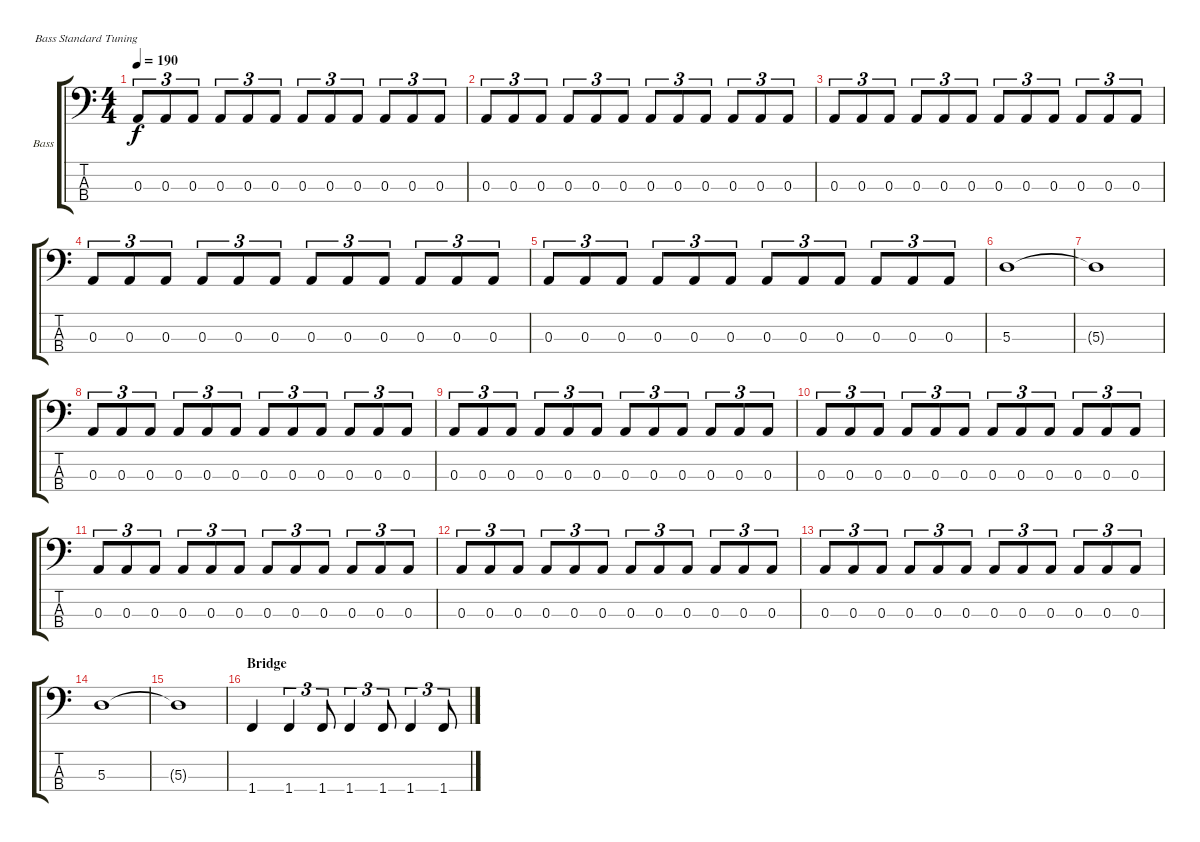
\bracketExtendMode groupsimilarinstruments
\firstSystemTrackNameOrientation horizontal
\otherSystemsTrackNameOrientation horizontal
\track ("Bass" "Bass") {instrument electricbassfinger}
\staff {score tabs}
\tuning (G2 D2 A1 E1)
\ts (4 4)
\tempo 190
\clef f4
\ks c
0.3.8{tu (3 2) dy f} 0.3.8{tu (3 2)} 0.3.8{tu (3 2)} 0.3.8{tu (3 2)} 0.3.8{tu (3 2)} 0.3.8{tu (3 2)} 0.3.8{tu (3 2)} 0.3.8{tu (3 2)} 0.3.8{tu (3 2)} 0.3.8{tu (3 2)} 0.3.8{tu (3 2)} 0.3.8{tu (3 2)} |
0.3.8{tu (3 2)} 0.3.8{tu (3 2)} 0.3.8{tu (3 2)} 0.3.8{tu (3 2)} 0.3.8{tu (3 2)} 0.3.8{tu (3 2)} 0.3.8{tu (3 2)} 0.3.8{tu (3 2)} 0.3.8{tu (3 2)} 0.3.8{tu (3 2)} 0.3.8{tu (3 2)} 0.3.8{tu (3 2)} |
0.3.8{tu (3 2)} 0.3.8{tu (3 2)} 0.3.8{tu (3 2)} 0.3.8{tu (3 2)} 0.3.8{tu (3 2)} 0.3.8{tu (3 2)} 0.3.8{tu (3 2)} 0.3.8{tu (3 2)} 0.3.8{tu (3 2)} 0.3.8{tu (3 2)} 0.3.8{tu (3 2)} 0.3.8{tu (3 2)} |
0.3.8{tu (3 2)} 0.3.8{tu (3 2)} 0.3.8{tu (3 2)} 0.3.8{tu (3 2)} 0.3.8{tu (3 2)} 0.3.8{tu (3 2)} 0.3.8{tu (3 2)} 0.3.8{tu (3 2)} 0.3.8{tu (3 2)} 0.3.8{tu (3 2)} 0.3.8{tu (3 2)} 0.3.8{tu (3 2)} |
0.3.8{tu (3 2)} 0.3.8{tu (3 2)} 0.3.8{tu (3 2)} 0.3.8{tu (3 2)} 0.3.8{tu (3 2)} 0.3.8{tu (3 2)} 0.3.8{tu (3 2)} 0.3.8{tu (3 2)} 0.3.8{tu (3 2)} 0.3.8{tu (3 2)} 0.3.8{tu (3 2)} 0.3.8{tu (3 2)} |
5.3.1 |
5.3{t}.1 |
0.3.8{tu (3 2)} 0.3.8{tu (3 2)} 0.3.8{tu (3 2)} 0.3.8{tu (3 2)} 0.3.8{tu (3 2)} 0.3.8{tu (3 2)} 0.3.8{tu (3 2)} 0.3.8{tu (3 2)} 0.3.8{tu (3 2)} 0.3.8{tu (3 2)} 0.3.8{tu (3 2)} 0.3.8{tu (3 2)} |
0.3.8{tu (3 2)} 0.3.8{tu (3 2)} 0.3.8{tu (3 2)} 0.3.8{tu (3 2)} 0.3.8{tu (3 2)} 0.3.8{tu (3 2)} 0.3.8{tu (3 2)} 0.3.8{tu (3 2)} 0.3.8{tu (3 2)} 0.3.8{tu (3 2)} 0.3.8{tu (3 2)} 0.3.8{tu (3 2)} |
0.3.8{tu (3 2)} 0.3.8{tu (3 2)} 0.3.8{tu (3 2)} 0.3.8{tu (3 2)} 0.3.8{tu (3 2)} 0.3.8{tu (3 2)} 0.3.8{tu (3 2)} 0.3.8{tu (3 2)} 0.3.8{tu (3 2)} 0.3.8{tu (3 2)} 0.3.8{tu (3 2)} 0.3.8{tu (3 2)} |
0.3.8{tu (3 2)} 0.3.8{tu (3 2)} 0.3.8{tu (3 2)} 0.3.8{tu (3 2)} 0.3.8{tu (3 2)} 0.3.8{tu (3 2)} 0.3.8{tu (3 2)} 0.3.8{tu (3 2)} 0.3.8{tu (3 2)} 0.3.8{tu (3 2)} 0.3.8{tu (3 2)} 0.3.8{tu (3 2)} |
0.3.8{tu (3 2)} 0.3.8{tu (3 2)} 0.3.8{tu (3 2)} 0.3.8{tu (3 2)} 0.3.8{tu (3 2)} 0.3.8{tu (3 2)} 0.3.8{tu (3 2)} 0.3.8{tu (3 2)} 0.3.8{tu (3 2)} 0.3.8{tu (3 2)} 0.3.8{tu (3 2)} 0.3.8{tu (3 2)} |
0.3.8{tu (3 2)} 0.3.8{tu (3 2)} 0.3.8{tu (3 2)} 0.3.8{tu (3 2)} 0.3.8{tu (3 2)} 0.3.8{tu (3 2)} 0.3.8{tu (3 2)} 0.3.8{tu (3 2)} 0.3.8{tu (3 2)} 0.3.8{tu (3 2)} 0.3.8{tu (3 2)} 0.3.8{tu (3 2)} |
5.3.1 |
5.3{t}.1 |
\section ("" "Bridge")
1.4.4 1.4.4{tu (3 2)} 1.4.8{tu (3 2)} 1.4.4{tu (3 2)} 1.4.8{tu (3 2)} 1.4.4{tu (3 2)} 1.4.8{tu (3 2)}
